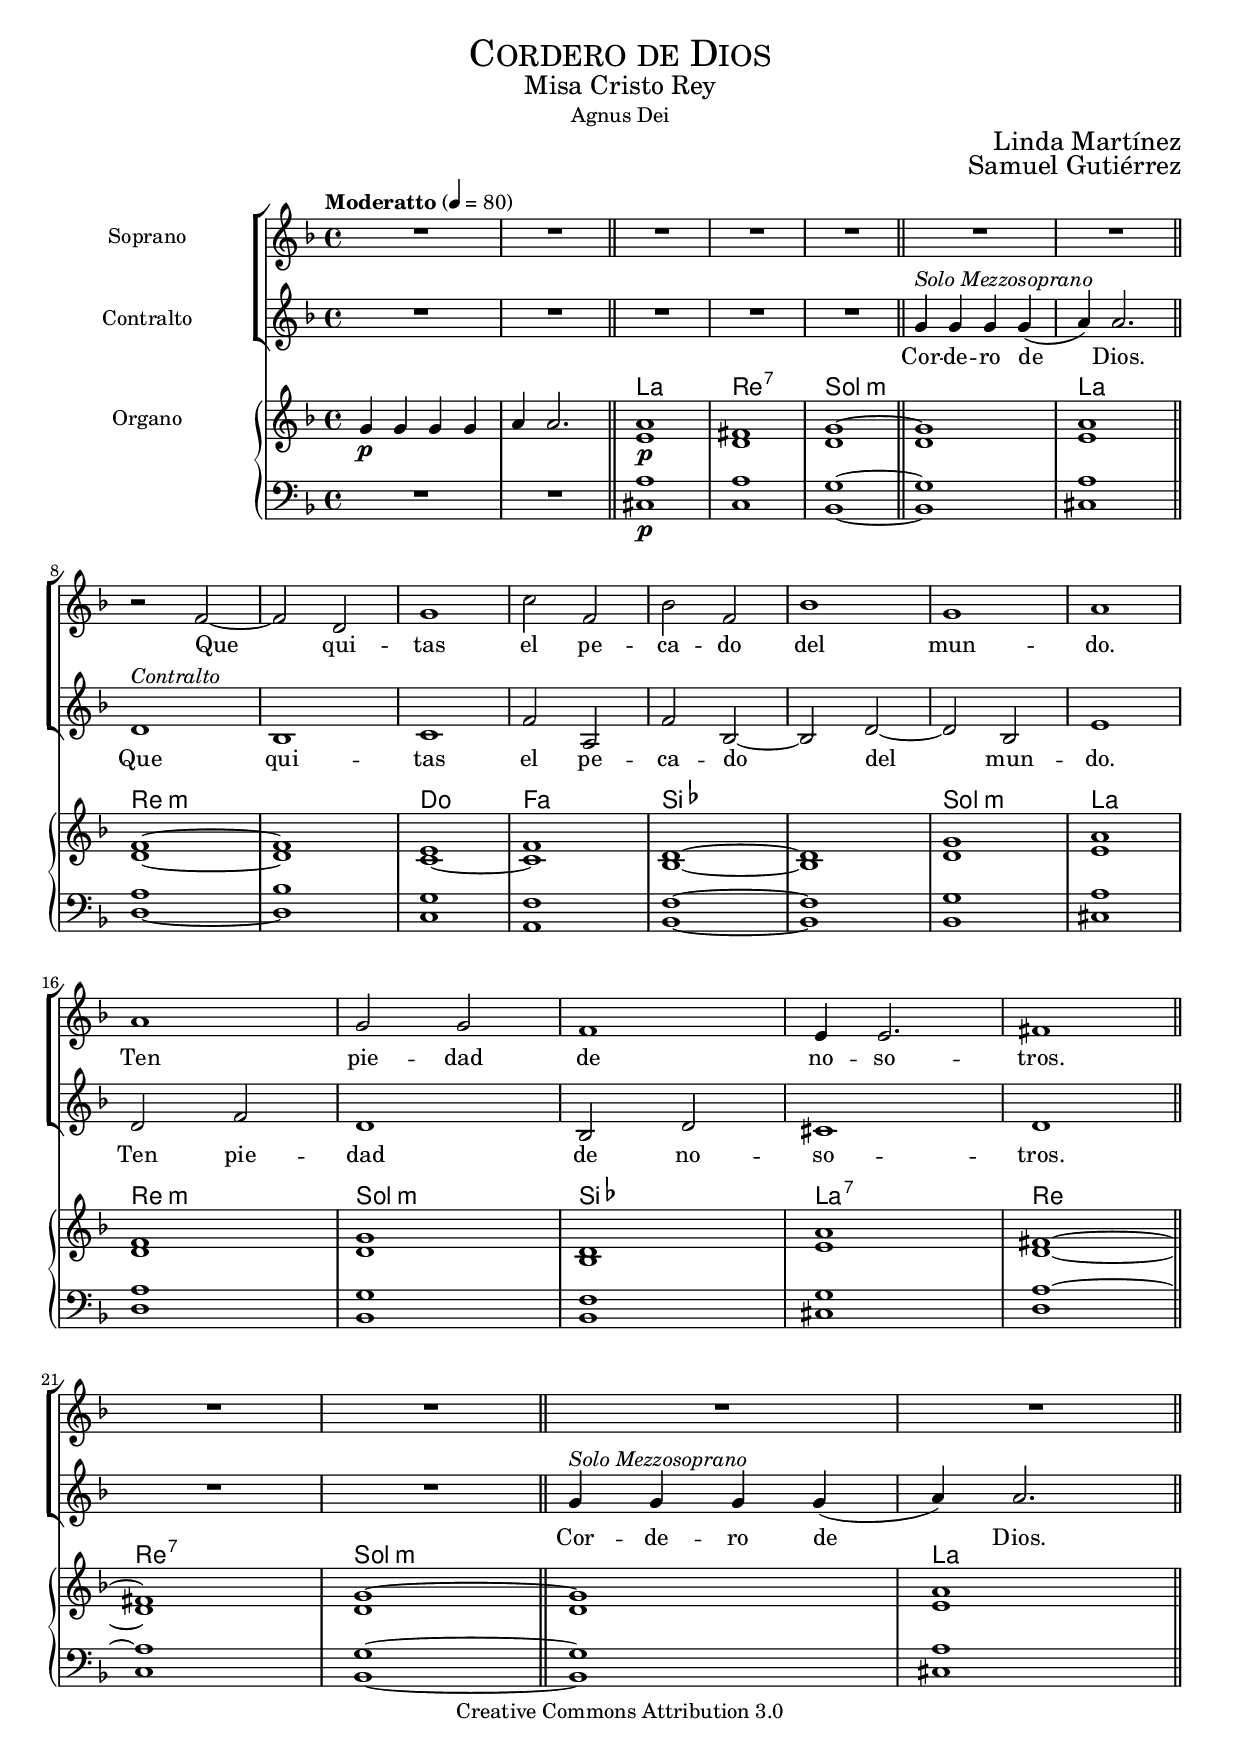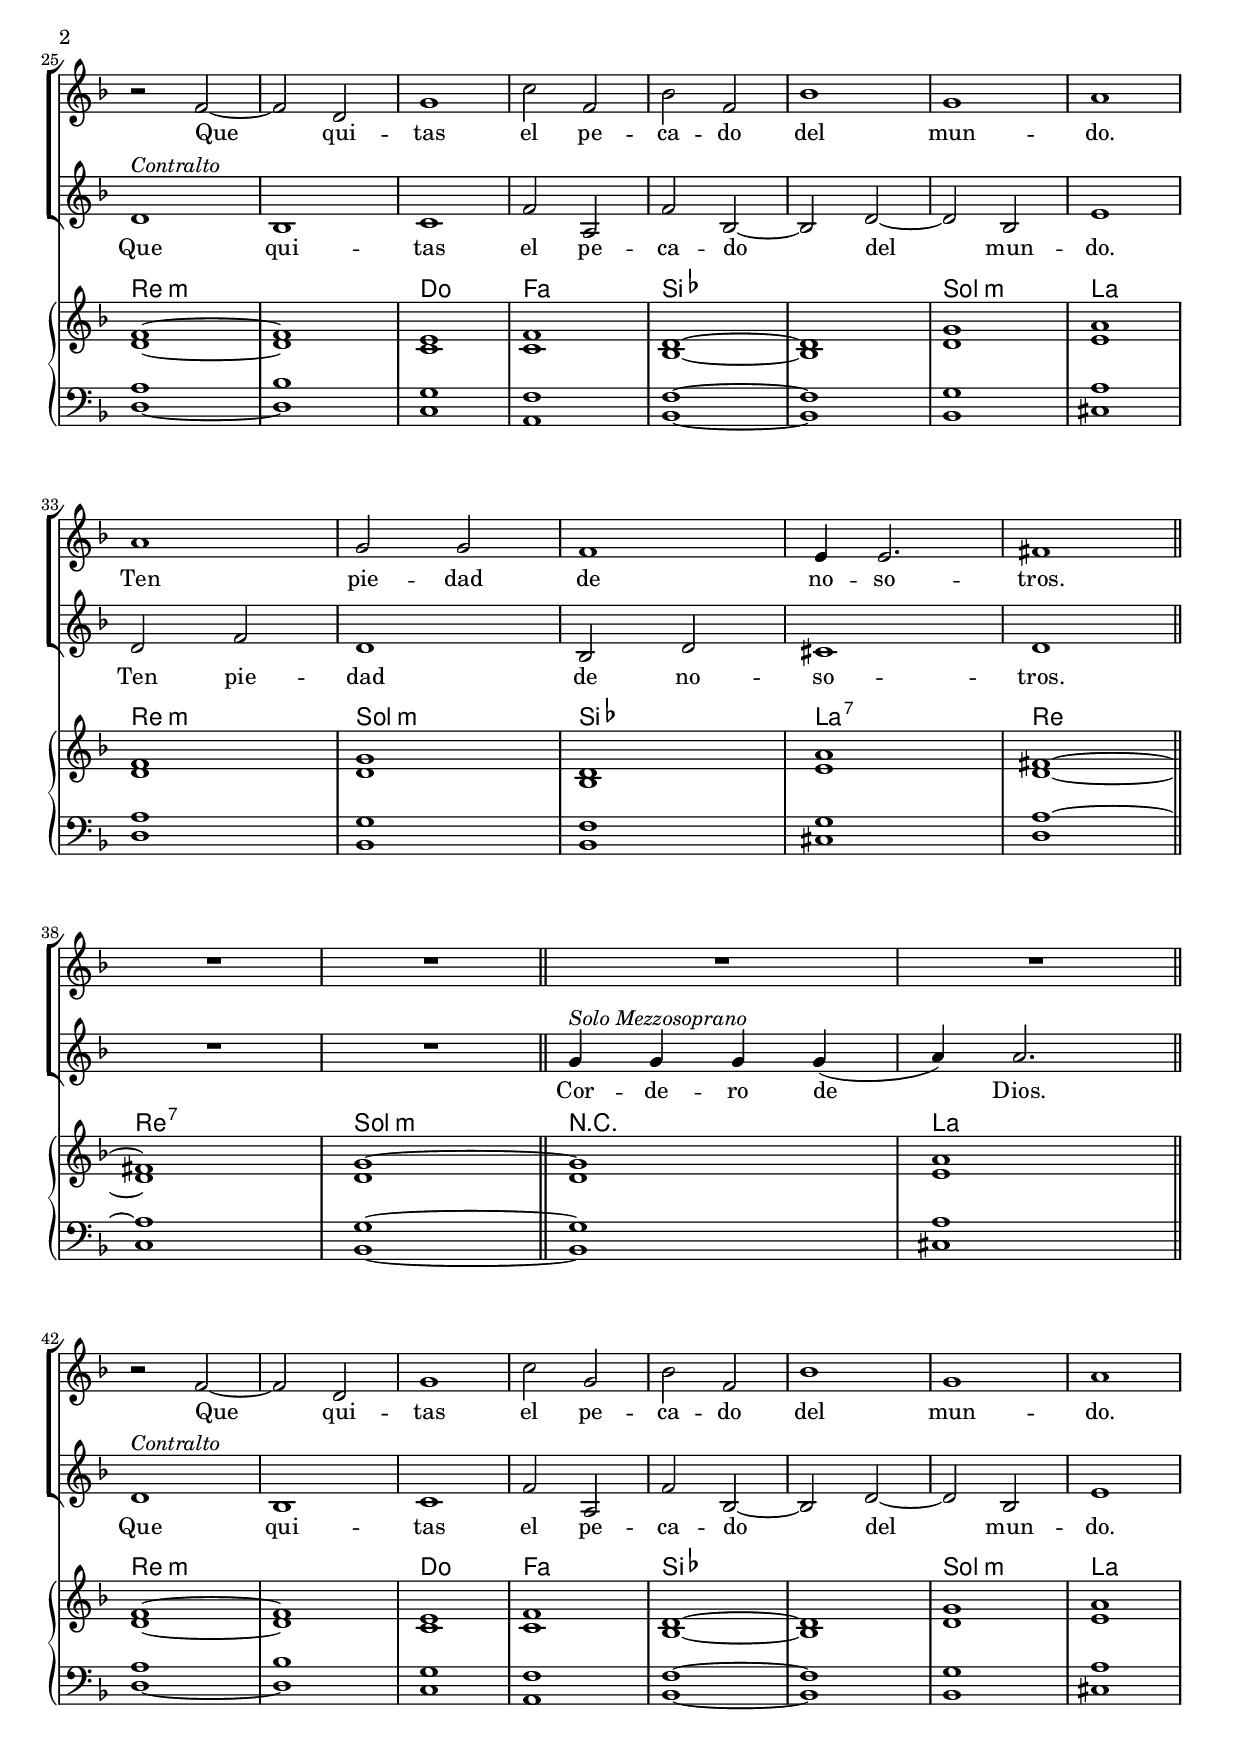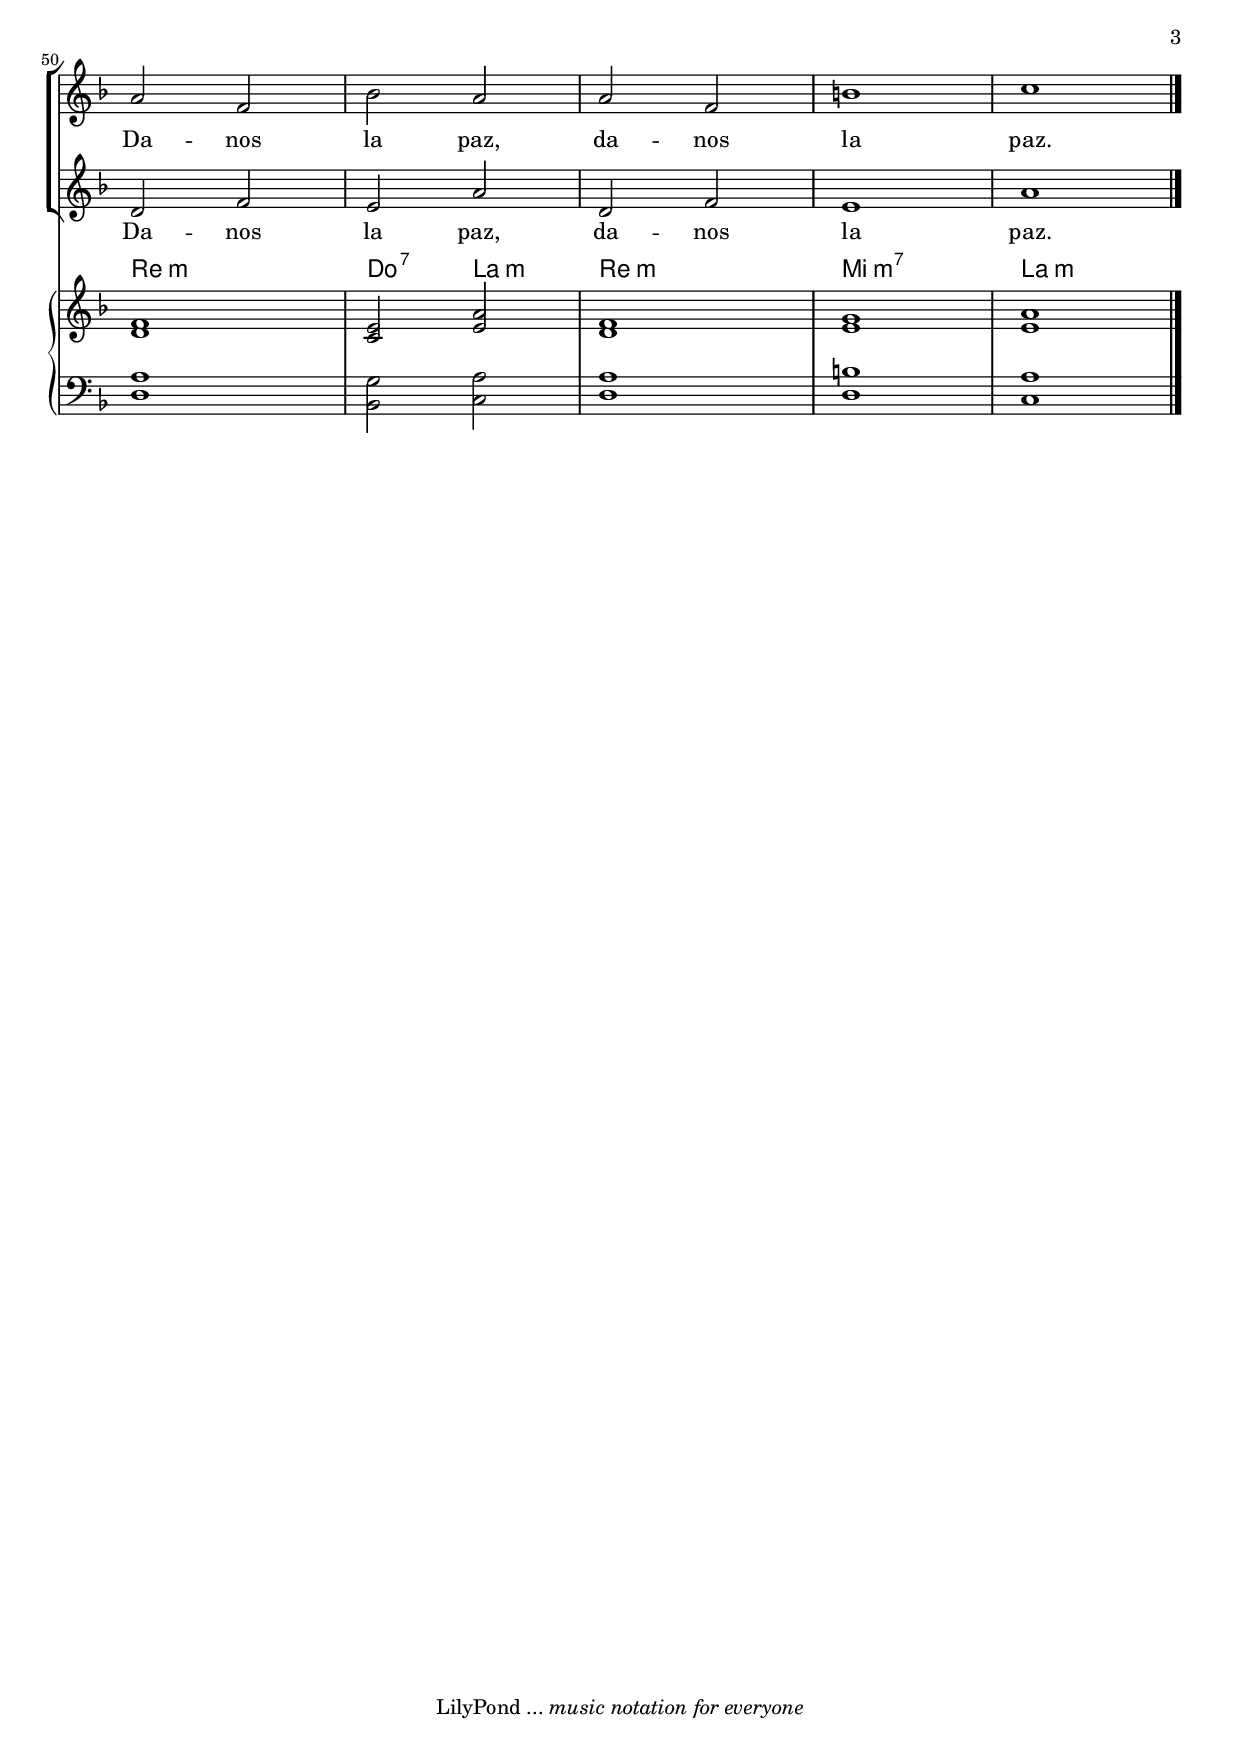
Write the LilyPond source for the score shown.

% ****************************************************************
%	Señor ten piedad v3 - Renaissance way melody
%   Text and music with accompaniment by serachsam
% ****************************************************************
\language "espanol"
\version "2.23.2"

% --- Global parameters
particle = 0
jump = \break

% --- Includes
\include "global.ily"
\include "alto.ily"
\include "soprano.ily"
harmonies = \new ChordNames {
  \chordmode {
    \italianChords
    s1*2 |
    la1 |

    re1:7 |
    sol1:m |
    s1 |
    la1 |
    re1:m |
    s1 |
    do1 |
    fa1 |
    sib1 |
    s1 |
    sol1:m |
    la1 |
    re1:m |
    sol1:m |
    sib1 |
    la1:7 |
    re1 |

    re1:7 |
    sol1:m |
    s1 |
    la1 |
    re1:m |
    s1 |
    do1 |
    fa1 |
    sib1 |
    s1 |
    sol1:m |
    la1 |
    re1:m |
    sol1:m |
    sib1 |
    la1:7 |
    re1 |

    re1:7 |
    sol1:m |
    R1 |
    la1 |
    re1:m |
    s1 |
    do1 |
    fa1 |
    sib1 |
    s1 |
    sol1:m |
    la1 |
    re1:m |
    do2:7 la2:m |
    re1:m |
    mi1:m7 |
    la1:m |
  }
}

notes_sop = \relative do' {
  R1*2 	|
  la'1\p |
  fas1 	|
  sol1~ |
  sol1 	|
  la1 	|

  fa1~ 	|
  fa1 	|
  mi1 	|
  fa1 	|
  re1~ 	|
  re1 	|
  sol1 	|
  la1 	|
  fa1 	|
  sol1 	|
  re1 	|
  la'1 	|
  fas1~ |
  fas1 	|
  sol1~ |
  sol1 	|
  la1 	|

  fa1~ 	|
  fa1 	|
  mi1 	|
  fa1 	|
  re1~ 	|
  re1 	|
  sol1 	|
  la1 	|
  fa1 	|
  sol1 	|
  re1 	|
  la'1 	|
  fas1~ |
  fas1 	|
  sol1~ |
  sol1 	|
  la1 	|

  fa1~ 	|
  fa1 	|
  mi1 	|
  fa1 	|
  re1~ 	|
  re1 	|
  sol1 	|
  la1 	|
  fa1 	|
  mi2 la |
  fa1 	|
  sol1 	|
  la 	|
}

notes_alt = \relative do' {
  sol'4\p sol sol sol |
  la la2. | \bar "||" % 02
  mi1 	|
  re1 	|
  re1 	| \bar "||" % 05
  re1 	|
  mi1 	| \bar "||" #(if (= particle 1) "" jump) % 07

  re1~ 	|
  re1 	|
  do1~ 	|
  do1 	|
  sib1~ 	|
  sib1 	|
  re1 	|
  mi1 	| #(if (= particle 1) "" jump) % 15
  re1 	|
  re1 	|
  sib1 	|
  mi1 	|
  re1~ 	| #(if (= particle 1) "" jump) % 20
  re1 	|
  re1 	| \bar "||" % 22
  re1 	|
  mi1 	| \bar "||" #(if (= particle 1) "" jump) % 24

  re1~ 	|
  re1 	|
  do1 	|
  do1 	|
  sib1~ 	|
  sib1 	|
  re1 	|
  mi1 	| #(if (= particle 1) "" jump) % 32
  re1 	|
  re1 	|
  sib1 	|
  mi1 	|
  re1~ 	| \bar "||" #(if (= particle 1) "" jump) % 37
  re1 	|
  re1 	| \bar "||" % 39
  re1 	|
  mi1 	| \bar "||" #(if (= particle 1) "" jump) % 41

  re1~ 	|
  re1 	|
  do1 	|
  do1 	|
  sib1~ |
  sib1 	|
  re1 	|
  mi1 	| #(if (= particle 1) "" jump) % 49
  re1 	|
  do2 mi |
  re1 	|
  mi1 	|
  mi 	|
  \bar "|."
}

notes_ter = \relative do {
  R1*2 	|
  la'1\p |
  la 	|
  sol1~ |
  sol1 	|
  la1 	|

  la1 	|
  sib1 	|
  sol1 	|
  fa1 	|
  fa1~ 	|
  fa1 	|
  sol1 	|
  la1 	|
  la1 	|
  sol1 	|
  fa1 	|
  sol1 	|
  la1~ 	|
  la 	|
  sol1~ |
  sol1 	|
  la1 	|

  la1 	|
  sib1 	|
  sol1 	|
  fa1 	|
  fa1~ 	|
  fa1 	|
  sol1 	|
  la1 	|
  la1 	|
  sol1 	|
  fa1 	|
  sol1 	|
  la1~ 	|
  la 	|
  sol1~ |
  sol1 	|
  la1 	|

  la1 	|
  sib1 	|
  sol1 	|
  fa1 	|
  fa1~ 	|
  fa1 	|
  sol1 	|
  la1 	|
  la1 	|
  sol2 la |
  la1 	|
  si1 	|
  la1 	|
}

notes_bas = \relative do {
  R1*2 	|
  dos1\p |
  do 	|
  sib1~ 	|
  sib1 	|
  dos1 	|

  re1~ 	|
  re1 	|
  do1 	|
  la1 	|
  sib1~ |
  sib1 	|
  sib1 	|
  dos1 	|
  re1 	|
  sib1 	|
  sib1 	|
  dos1 	|
  re1 	|
  do 	|
  sib1~ 	|
  sib1 	|
  dos1 	|

  re1~ 	|
  re1 	|
  do1 	|
  la1 	|
  sib1~ 	|
  sib1 	|
  sib1 	|
  dos1 	|
  re1 	|
  sib1 	|
  sib1 	|
  dos1 	|
  re1 	|
  do 	|
  sib1~ 	|
  sib1 	|
  dos1 	|

  re1~ 	|
  re1 	|
  do1 	|
  la1 	|
  sib1~ 	|
  sib1 	|
  sib1 	|
  dos1 	|
  re1 	|
  sib2 do |
  re1 	|
  re1 	|
  do1 	|
}


% --- Global size
#(set-global-staff-size 18)

% --- Header
\markup { \fill-line { \center-column { \fontsize #5 \smallCaps "Cordero de Dios" \fontsize #2 "Misa Cristo Rey" "Agnus Dei" } } }
\markup { \fill-line { " " \center-column { \fontsize #2 "Linda Martínez" } } }
\markup { \fill-line { " " \center-column { \fontsize #2 "Samuel Gutiérrez" } } }
\header {
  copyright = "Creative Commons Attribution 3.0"
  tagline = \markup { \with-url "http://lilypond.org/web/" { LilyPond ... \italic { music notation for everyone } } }
  breakbefore = ##t
}

% --- Music

% --- Harmony

\score {
  <<
    \new ChoirStaff <<
      \new Voice = "soprano" <<
        \set Staff.instrumentName = #"Soprano"
        \set Staff.midiInstrument = #"choir aahs"
        \set Staff.midiMaximumVolume = #1.5
        \global \sop_music
      >>
      \new Lyrics = "soprano"
      \context Lyrics = "soprano" \lyricsto "soprano" \sop_words

      \new Voice = "alto" <<
        \set Staff.instrumentName = #"Contralto"
        \set Staff.midiInstrument = #"choir aahs"
        \set Staff.midiMaximumVolume = #1.5
        \global \alt_music
      >>
      \new Lyrics = "alto"
      \context Lyrics = "alto" \lyricsto "alto" \alt_words
    >>
    \harmonies
    \new PianoStaff <<
      \new Staff <<
        \set Staff.instrumentName = #"Organo"
        \set Staff.midiInstrument = #"church organ"
        \set Staff.midiMaximumVolume = #0.6
        \set Staff.printPartCombineTexts = ##f
        \partCombine
        << \global \notes_sop >>
        << \global \notes_alt >>
      >>
      \new Staff <<
        \set Staff.midiInstrument = #"church organ"
        \set Staff.midiMaximumVolume = #0.6
        \clef bass
        \set Staff.printPartCombineTexts = ##f
        \partCombine
        << \global \notes_ter >>
        << \global \notes_bas >>
      >>
    >>
  >>
  \midi { }
  \layout { }
}

% --- Paper
\paper{
  #(set-default-paper-size "letter")
  indent=3.5\cm
  page-breaking = #ly:page-turn-breaking
}
